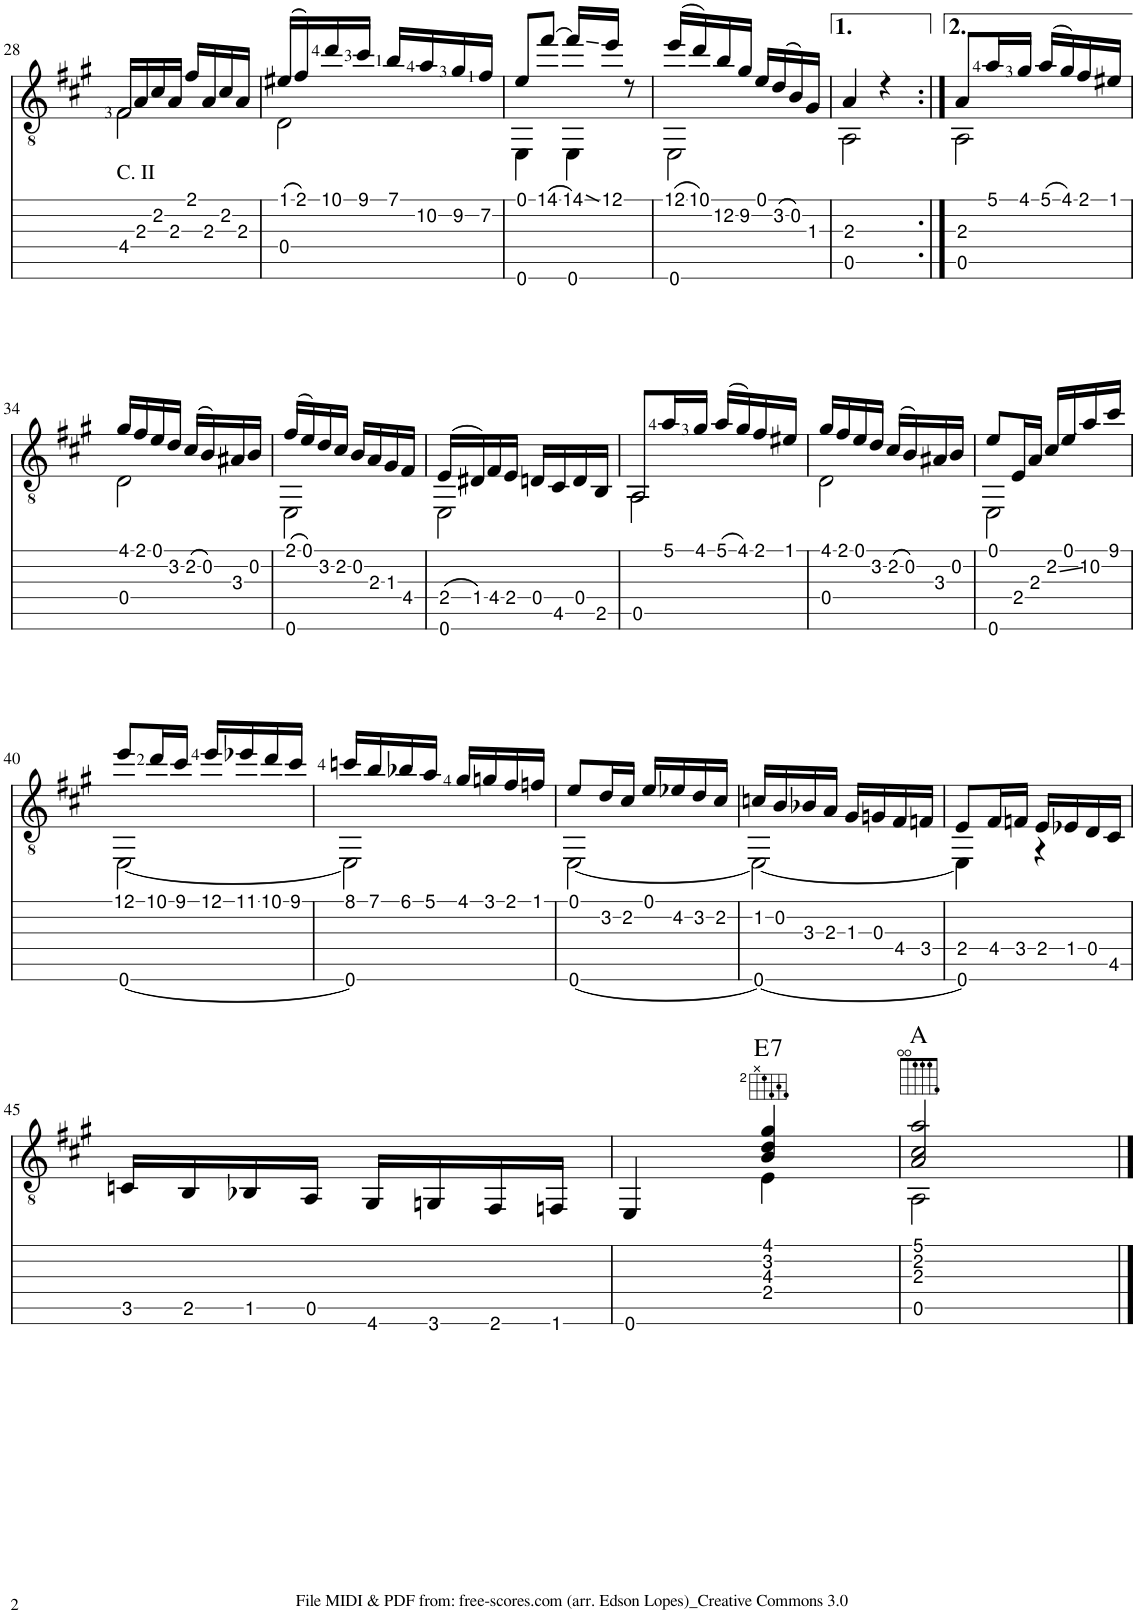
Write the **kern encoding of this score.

**kern	**kern	**harte
*part1	*part1	*part1
*staff2	*staff1	*
*I"Guitar	*	*
*I'Guit.	*	*
!!LO:PB:g=z
*	*clefGv2	*
*k[f#c#g#]	*k[f#c#g#]	*
*M2/4	*M2/4	*
=28	=28	=28
*^	*	*
!LO:TX:a:t=C. II	!	!	!
!	!	!LO:N:head=open	!
*	*	*^	*
16F#LL	2F#	16F#/LL	2F#\	.
16AJ	.	16A/	.	.
16c#L	.	16c#/	.	.
16AJJ	.	16A/JJ	.	.
16f#LL	.	16f#/LL	.	.
16AJ	.	16A/	.	.
16c#L	.	16c#/	.	.
16AJJ	.	16A/JJ	.	.
=29	=29	=29	=29	=29
16e#LL	2D	(16e#X/LL	2D\	.
16f#J	.	16f#/)	.	.
16ddL	.	16dd/	.	.
16cc#JJ	.	16cc#/JJ	.	.
16bLL	.	16b/LL	.	.
16aJ	.	16a/	.	.
16g#L	.	16g#/	.	.
16f#JJ	.	16f#/JJ	.	.
=30	=30	=30	=30	=30
8eL	4EE	8e/L	4EE\	.
[8ff#J	.	[8ff#/J	.	.
16ff#LL]	4EE	16ff#/LL]	4EE\	.
16eeJJ	.	16ee/JJ	.	.
8r	.	8r	.	.
=31	=31	=31	=31	=31
16eeLL	2EE	(16ee/LL	2EE\	.
16ddJ	.	16dd/)	.	.
16bL	.	16b/	.	.
16g#JJ	.	16g#/JJ	.	.
16eLL	.	16e/LL	.	.
16dJ	.	(16d/	.	.
16BL	.	16B/)	.	.
16G#JJ	.	16G#/JJ	.	.
=32	=32	=32	=32	=32
4A	2AA	4A/	2AA\	.
4r	.	4r	.	.
=33:|!	=33:|!	=33:|!	=33:|!	=33:|!
8AL	2AA	8A/L	2AA\	.
16aL	.	16a/L	.	.
16g#JJ	.	16g#/JJ	.	.
16aLL	.	(16a/LL	.	.
16g#J	.	16g#/)	.	.
16f#L	.	16f#/	.	.
16e#JJ	.	16e#X/JJ	.	.
!!LO:LB:g=z	!!
=34	=34	=34	=34	=34
16g#LL	2D	16g#/LL	2D\	.
16f#J	.	16f#/	.	.
16eL	.	16e/	.	.
16dJJ	.	16d/JJ	.	.
16c#LL	.	(16c#/LL	.	.
16BJ	.	16B/)	.	.
16A#L	.	16A#X/	.	.
16BJJ	.	16B/JJ	.	.
=35	=35	=35	=35	=35
16f#LL	2EE	(16f#/LL	2EE\	.
16eJ	.	16e/)	.	.
16dL	.	16d/	.	.
16c#JJ	.	16c#/JJ	.	.
16BLL	.	16B/LL	.	.
16AJ	.	16A/	.	.
16G#L	.	16G#/	.	.
16F#JJ	.	16F#/JJ	.	.
=36	=36	=36	=36	=36
16ELL	2EE	(16E/LL	2EE\	.
16D#J	.	16D#X/)	.	.
16F#L	.	16F#/	.	.
16EJJ	.	16E/JJ	.	.
16DLL	.	16Dn/LL	.	.
16C#J	.	16C#/	.	.
16DL	.	16D/	.	.
16BBJJ	.	16BB/JJ	.	.
=37	=37	=37	=37	=37
!	!	!LO:N:head=open	!	!
8AAL	2AA	8AA/L	2AA\	.
16aL	.	16a/L	.	.
16g#JJ	.	16g#/JJ	.	.
16aLL	.	(16a/LL	.	.
16g#J	.	16g#/)	.	.
16f#L	.	16f#/	.	.
16e#JJ	.	16e#X/JJ	.	.
=38	=38	=38	=38	=38
16g#LL	2D	16g#/LL	2D\	.
16f#J	.	16f#/	.	.
16eL	.	16e/	.	.
16dJJ	.	16d/JJ	.	.
16c#LL	.	(16c#/LL	.	.
16BJ	.	16B/)	.	.
16A#L	.	16A#X/	.	.
16BJJ	.	16B/JJ	.	.
=39	=39	=39	=39	=39
8eL	2EE	8e/L	2EE\	.
16EL	.	16E/L	.	.
16AJJ	.	16A/JJ	.	.
16c#LL	.	16c#/LL	.	.
16eJ	.	16e/	.	.
16aL	.	16a/	.	.
16cc#JJ	.	16cc#/JJ	.	.
!!LO:LB:g=z	!!
=40	=40	=40	=40	=40
8eeL	[2EE	8ee/L	[2EE\	.
16ddL	.	16dd/L	.	.
16cc#JJ	.	16cc#/JJ	.	.
16eeLL	.	16ee/LL	.	.
16ee-J	.	16ee-X/	.	.
16ddL	.	16dd/	.	.
16cc#JJ	.	16cc#/JJ	.	.
=41	=41	=41	=41	=41
16ccLL	2EE]	16ccn/LL	2EE\]	.
16bJ	.	16b/	.	.
16b-L	.	16b-X/	.	.
16aJJ	.	16a/JJ	.	.
16g#LL	.	16g#/LL	.	.
16gJ	.	16gn/	.	.
16f#L	.	16f#/	.	.
16fJJ	.	16fn/JJ	.	.
=42	=42	=42	=42	=42
8eL	[2EE	8e/L	[2EE\	.
16dL	.	16d/L	.	.
16c#JJ	.	16c#/JJ	.	.
16eLL	.	16e/LL	.	.
16e-J	.	16e-X/	.	.
16dL	.	16d/	.	.
16c#JJ	.	16c#/JJ	.	.
=43	=43	=43	=43	=43
16cLL	2EE_	16cn/LL	2EE\_	.
16BJ	.	16B/	.	.
16B-L	.	16B-X/	.	.
16AJJ	.	16A/JJ	.	.
16G#LL	.	16G#/LL	.	.
16GJ	.	16Gn/	.	.
16F#L	.	16F#/	.	.
16FJJ	.	16Fn/JJ	.	.
=44	=44	=44	=44	=44
8EL	4EE]	8E/L	4EE\]	.
16F#L	.	16F#/L	.	.
16FJJ	.	16Fn/JJ	.	.
16ELL	4r	16E/LL	4r	.
16E-J	.	16E-X/	.	.
16DL	.	16D/	.	.
16C#JJ	.	16C#/JJ	.	.
*v	*v	*	*	*
*	*v	*v	*
!!LO:LB:g=z
=45	=45	=45
16CLL	16Cn/LL	.
16BBJ	16BB/	.
16BB-L	16BB-X/	.
16AAJJ	16AA/JJ	.
16GG#LL	16GG#/LL	.
16GGJ	16GGn/	.
16FF#L	16FF#/	.
16FFJJ	16FFn/JJ	.
=46	=46	=46
*^	*^	*
4EE	4ryy	4EE/	4ryy	.
!	!	!	!	!LO:H:kt=7
4B 4d 4g#	4E	4B/ 4d/ 4g#/	4E\	E:7
=47	=47	=47	=47	=47
2A 2c# 2a	2AA	2A/ 2c#/ 2a/	2AA\	A:maj
*v	*v	*	*	*
*	*v	*v	*
==	==	==
*-	*-	*-
